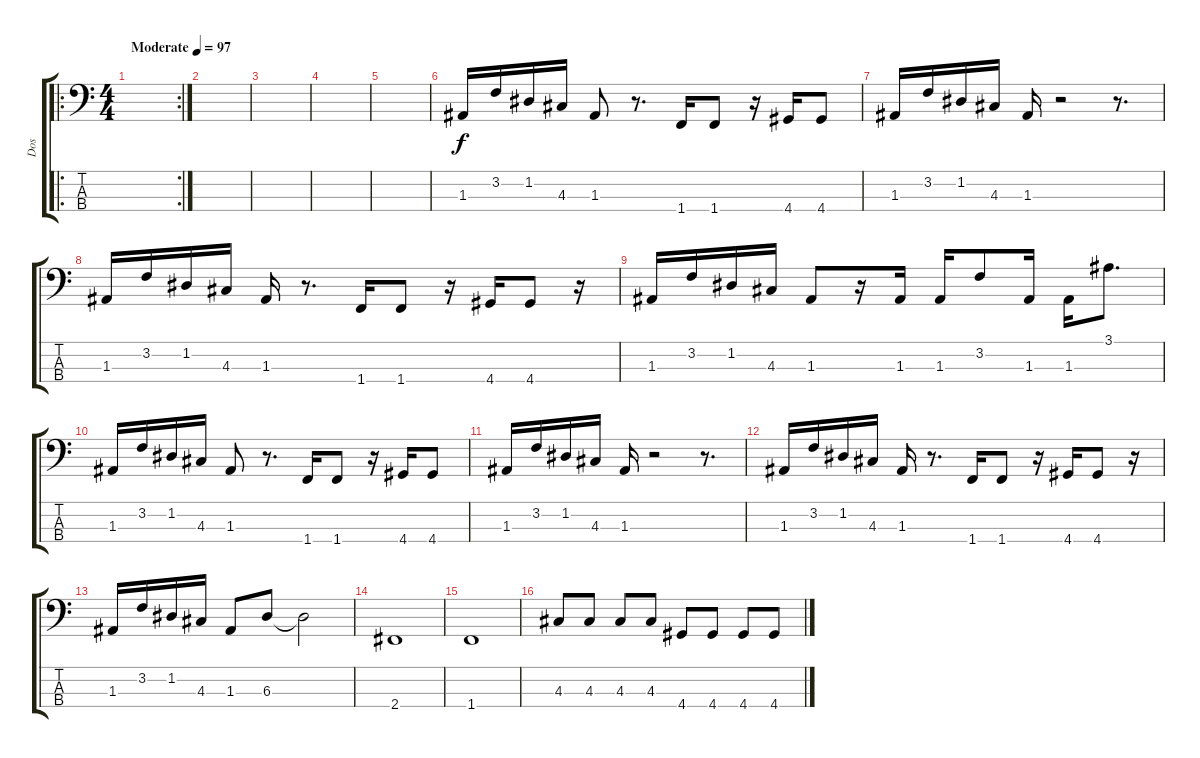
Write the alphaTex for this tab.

\track ("Dos" "Dos") {instrument electricbassfinger}
\staff {score tabs}
\tuning (G2 D2 A1 E1) {hide}
\ro
\rc 2
\ts (4 4)
\tempo (97 "Moderate")
\clef f4
\ks c
|
|
|
|
|
1.3.16 3.2.16 1.2.16 4.3.16 1.3.8 r.8{d} 1.4.16 1.4.8 r.16 4.4.16 4.4.8 |
1.3.16 3.2.16 1.2.16 4.3.16 1.3.16 r.2 r.8{d} |
1.3.16 3.2.16 1.2.16 4.3.16 1.3.16 r.8{d} 1.4.16 1.4.8 r.16 4.4.16 4.4.8 r.16 |
1.3.16 3.2.16 1.2.16 4.3.16 1.3.8 r.16 1.3.16 1.3.16 3.2.8 1.3.16 1.3.16 3.1.8{d} |
1.3.16 3.2.16 1.2.16 4.3.16 1.3.8 r.8{d} 1.4.16 1.4.8 r.16 4.4.16 4.4.8 |
1.3.16 3.2.16 1.2.16 4.3.16 1.3.16 r.2 r.8{d} |
1.3.16 3.2.16 1.2.16 4.3.16 1.3.16 r.8{d} 1.4.16 1.4.8 r.16 4.4.16 4.4.8 r.16 |
1.3.16 3.2.16 1.2.16 4.3.16 1.3.8 6.3.8 6.3{t}.2 |
2.4.1 |
1.4.1 |
4.3.8 4.3.8 4.3.8 4.3.8 4.4.8 4.4.8 4.4.8 4.4.8
